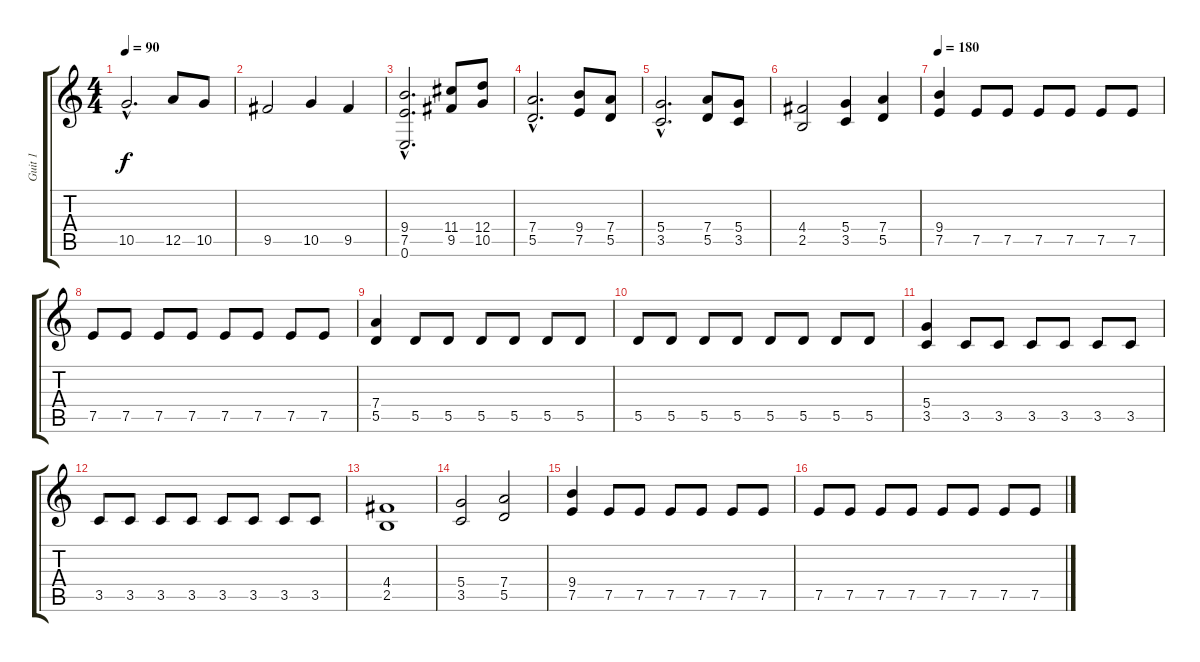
\track ("Guit 1" "Guit 1") {instrument distortionguitar}
\staff {score tabs}
\tuning (E4 B3 G3 D3 A2 E2) {hide}
\ts (4 4)
\tempo 90
\clef g2
\ks c
10.5{hac}.2{d dy f} 12.5.8 10.5.8 |
9.5.2 10.5.4 9.5.4 |
(9.4{hac} 7.5{hac} 0.6{hac}).2{d} (11.4 9.5).8 (12.4 10.5).8 |
(7.4{hac} 5.5{hac}).2{d} (9.4 7.5).8 (7.4 5.5).8 |
(5.4{hac} 3.5{hac}).2{d} (7.4 5.5).8 (5.4 3.5).8 |
(4.4 2.5).2 (5.4 3.5).4 (7.4 5.5).4 |
\tempo 180
(9.4 7.5).4 7.5.8 7.5.8 7.5.8 7.5.8 7.5.8 7.5.8 |
7.5.8 7.5.8 7.5.8 7.5.8 7.5.8 7.5.8 7.5.8 7.5.8 |
(7.4 5.5).4 5.5.8 5.5.8 5.5.8 5.5.8 5.5.8 5.5.8 |
5.5.8 5.5.8 5.5.8 5.5.8 5.5.8 5.5.8 5.5.8 5.5.8 |
(5.4 3.5).4 3.5.8 3.5.8 3.5.8 3.5.8 3.5.8 3.5.8 |
3.5.8 3.5.8 3.5.8 3.5.8 3.5.8 3.5.8 3.5.8 3.5.8 |
(4.4 2.5).1 |
(5.4 3.5).2 (7.4 5.5).2 |
(9.4 7.5).4 7.5.8 7.5.8 7.5.8 7.5.8 7.5.8 7.5.8 |
7.5.8 7.5.8 7.5.8 7.5.8 7.5.8 7.5.8 7.5.8 7.5.8
